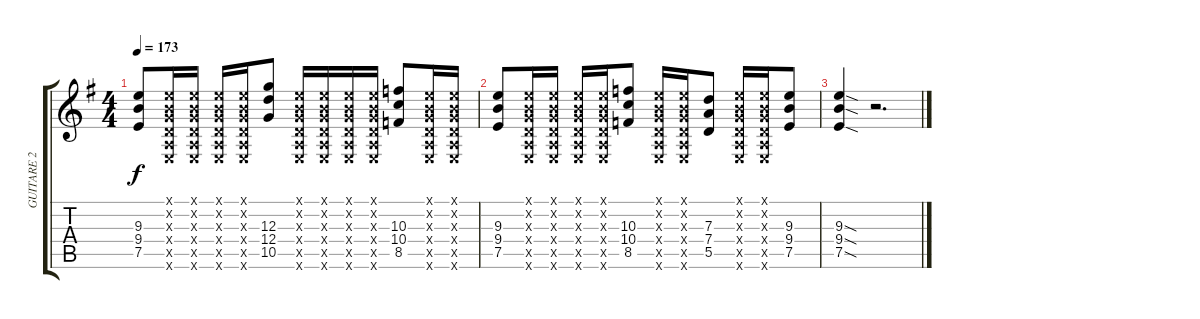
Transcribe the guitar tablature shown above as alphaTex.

\track ("GUITARE 2" "GUITARE 2") {instrument distortionguitar}
\staff {score tabs}
\tuning (E4 B3 G3 D3 A2 E2) {hide}
\ts (4 4)
\tempo 173
\clef g2
\ks g
(9.3 9.4 7.5).8{dy f} (0.1{x} 0.2{x} 0.3{x} 0.4{x} 0.5{x} 0.6{x}).16 (0.1{x} 0.2{x} 0.3{x} 0.4{x} 0.5{x} 0.6{x}).16 (0.1{x} 0.2{x} 0.3{x} 0.4{x} 0.5{x} 0.6{x}).16 (0.1{x} 0.2{x} 0.3{x} 0.4{x} 0.5{x} 0.6{x}).16 (12.3 12.4 10.5).8 (0.1{x} 0.2{x} 0.3{x} 0.4{x} 0.5{x} 0.6{x}).16 (0.1{x} 0.2{x} 0.3{x} 0.4{x} 0.5{x} 0.6{x}).16 (0.1{x} 0.2{x} 0.3{x} 0.4{x} 0.5{x} 0.6{x}).16 (0.1{x} 0.2{x} 0.3{x} 0.4{x} 0.5{x} 0.6{x}).16 (10.3 10.4 8.5).8 (0.1{x} 0.2{x} 0.3{x} 0.4{x} 0.5{x} 0.6{x}).16 (0.1{x} 0.2{x} 0.3{x} 0.4{x} 0.5{x} 0.6{x}).16 |
(9.3 9.4 7.5).8 (0.1{x} 0.2{x} 0.3{x} 0.4{x} 0.5{x} 0.6{x}).16 (0.1{x} 0.2{x} 0.3{x} 0.4{x} 0.5{x} 0.6{x}).16 (0.1{x} 0.2{x} 0.3{x} 0.4{x} 0.5{x} 0.6{x}).16 (0.1{x} 0.2{x} 0.3{x} 0.4{x} 0.5{x} 0.6{x}).16 (10.3 10.4 8.5).8 (0.1{x} 0.2{x} 0.3{x} 0.4{x} 0.5{x} 0.6{x}).16 (0.1{x} 0.2{x} 0.3{x} 0.4{x} 0.5{x} 0.6{x}).16 (7.3 7.4 5.5).8 (0.1{x} 0.2{x} 0.3{x} 0.4{x} 0.5{x} 0.6{x}).16 (0.1{x} 0.2{x} 0.3{x} 0.4{x} 0.5{x} 0.6{x}).16 (9.3 9.4 7.5).8 |
(9.3{sod} 9.4{sod} 7.5{sod}).4 r.2{d}
